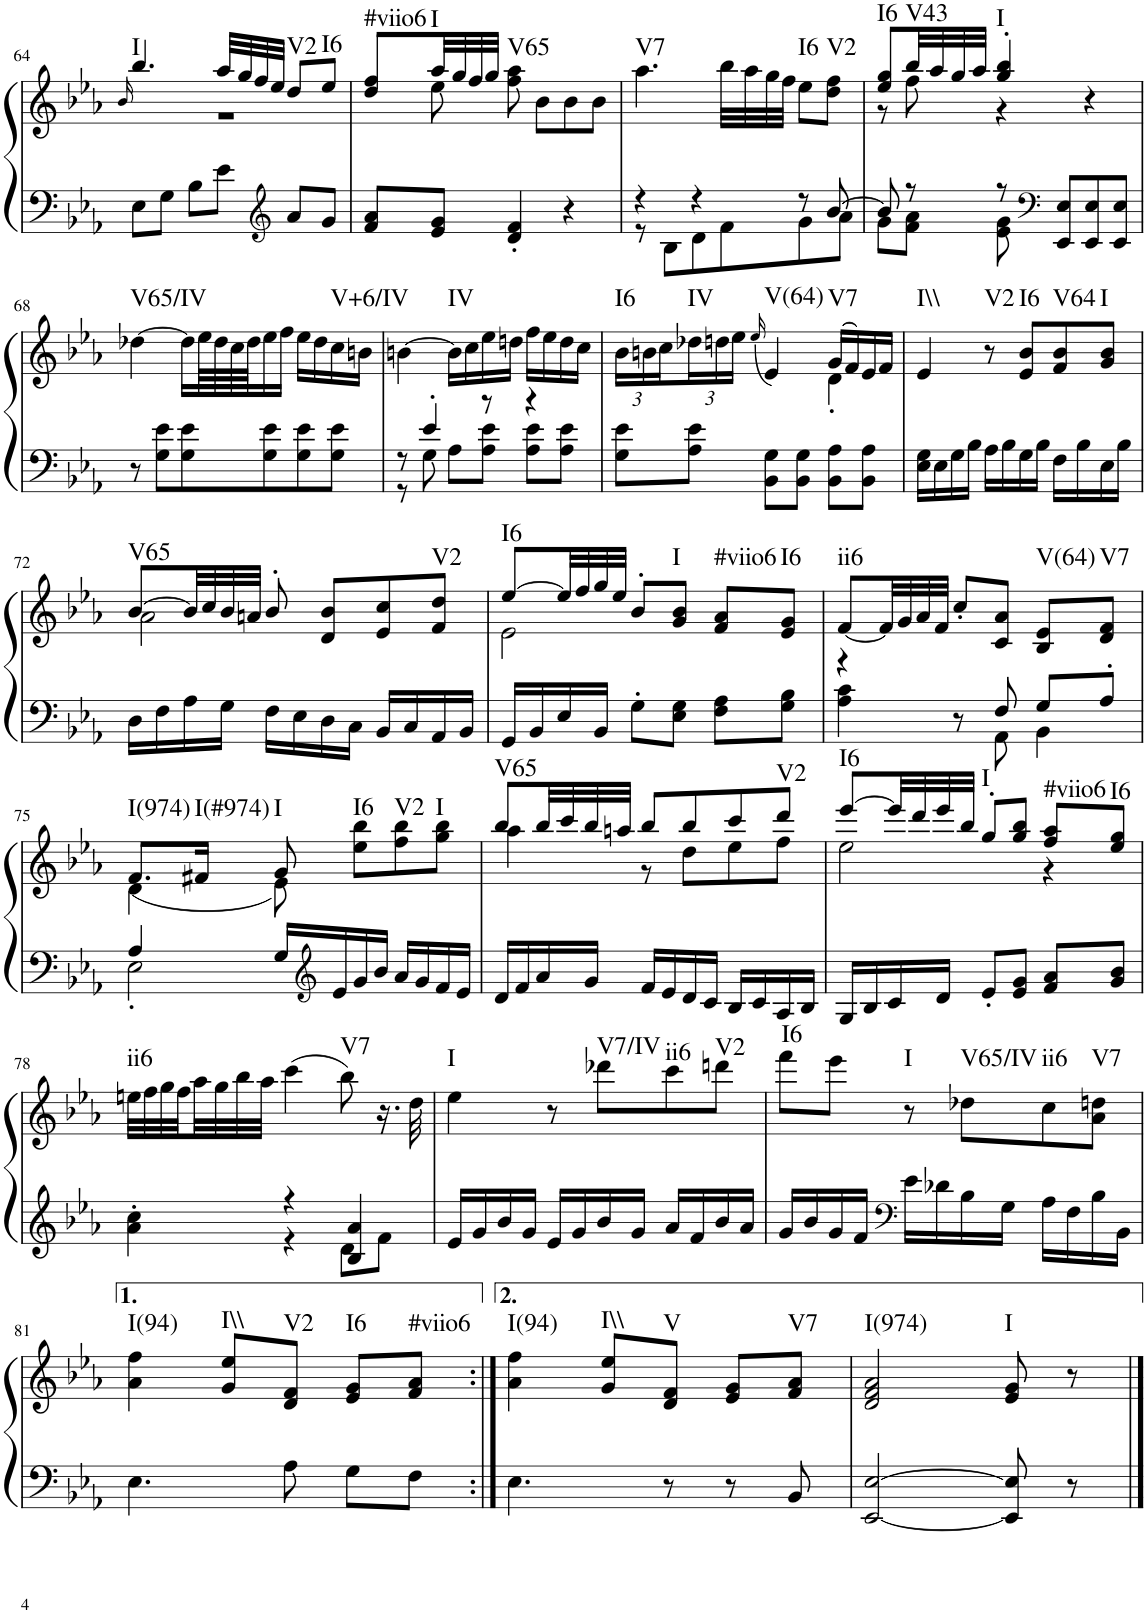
**kern	**kern	**harte
*part1	*part1	*part1
*staff2	*staff1	*
*I"Piano, Piano right	*	*
*I'Pno.	*	*
!!LO:PB:g=z
*clefG2	*clefG2	*
*k[b-e-a-]	*k[b-e-a-]	*
*M3/4	*M3/4	*
=64	=64	=64
.	16qb-/	.
*	*^	*
!	!	!	!LO:H:kt=I
8E-\L	4.bb-/	2.r	N
8G\J	.	.	.
8B-\L	.	.	.
8e-\J	32aa-/LLL	.	.
.	32gg/	.	.
.	32ff/	.	.
.	32ee-/JJJ	.	.
*clefG2	*	*	*
!	!	!	!LO:H:kt=V2
8a-/L	8dd/L	.	N
!	!	!	!LO:H:kt=I6
8g/J	8ee-/J	.	N
=65	=65	=65	=65
!	!	!	!LO:H:kt=#viio6
8f/ 8a-/L	8dd/ 8ff/L	8ryy	N
!	!	!	!LO:H:kt=I
8e-/ 8g/J	32aa-/LL	8ee-\	N
.	32gg/	.	.
.	32ff/	.	.
.	32gg/JJJ	.	.
!	!	!	!LO:H:kt=V65
4d/' 4f/'	8ff\ 8aa-\	2ryy	N
.	8b-\L	.	.
4r	8b-\	.	.
.	8b-\J	.	.
*	*v	*v	*
=66	=66	=66
*^	*	*
!	!	!	!LO:H:kt=V7
4r	8r	4.aa-\	N
.	8B-\L	.	.
4r	8d\	.	.
.	8f\	32bb-\LLL	.
.	.	32aa-\	.
.	.	32gg\	.
.	.	32ff\JJJ	.
!	!	!	!LO:H:kt=I6
8r	8g\	8ee-\L	N
!	!	!	!LO:H:kt=V2
[8b-/	8a-\J	8dd\ 8ff\J	N
=67	=67	=67	=67
*	*	*^	*
!	!	!	!	!LO:H:kt=I6
8b-/]	8g\L	8ee-/ 8gg/L	8r	N
!	!	!	!	!LO:H:kt=V43
8r	8f\ 8a-\J	32bb-/LL	8ff\	N
.	.	32aa-/	.	.
.	.	32gg/	.	.
.	.	32aa-/JJJ	.	.
!	!	!	!	!LO:H:kt=I
8r	8e-\ 8g\	4gg/' 4bb-/'	4r	N
*clefF4	*	*	*	*
8EE-/ 8E-/L	4.ryy	.	.	.
8EE-/ 8E-/	.	4r	4ryy	.
8EE-/ 8E-/J	.	.	.	.
*v	*v	*	*	*
*	*v	*v	*
!!LO:LB:g=z
=68	=68	=68
!	!	!LO:H:kt=V65/IV
8r	[4dd-X\	N
8G\ 8e-\L	.	.
8G\ 8e-\	16dd-\LL]	.
.	64ee-\LL	.
.	64dd-\	.
.	64cc\	.
.	64dd-\JJ	.
8G\ 8e-\	16ee-\	.
.	16ff\JJ	.
8G\ 8e-\	16ee-\LL	.
.	16dd-\	.
!	!	!LO:H:kt=V+6/IV
8G\ 8e-\J	16cc\	N
.	16bn\JJ	.
=69	=69	=69
*^	*	*
8r	8r	[4bn\	.
4e-'/	8G\	.	.
!	!	!	!LO:H:kt=IV
.	8A-\L	16b\LL]	N
.	.	16cc\	.
8r	8A-\ 8e-\J	16ee-\	.
.	.	16ddn\JJ	.
4r	8A-\ 8e-\L	16ff\LL	.
.	.	16ee-\	.
.	8A-\ 8e-\J	16dd\	.
.	.	16cc\JJ	.
*v	*v	*	*
=70	=70	=70
*	*Xbrackettup	*
*	*^	*
!	!	!	!LO:H:kt=I6
8G\ 8e-\L	24b-\LL	2ryy	N
.	24bn\	.	.
.	24cc\	.	.
!	!	!	!LO:H:kt=IV
8A-\ 8e-\J	24dd-X\	.	N
.	24ddn\	.	.
.	24ee-\JJ	.	.
.	(16qee-/	.	.
!	!	!	!LO:H:kt=V(64)
8BB-\ 8G\L	4e-/)	.	N
8BB-\ 8G\J	.	.	.
!	!	!	!LO:H:kt=V7
8BB-\ 8A-\L	(16g/LL	4d'\	N
.	16f/)	.	.
8BB-\ 8A-\J	16e-/	.	.
.	16f/JJ	.	.
*	*v	*v	*
=71	=71	=71
!	!	!LO:H:kt=I\\
16E-\ 16G\LL	4e-/	N
16E-\	.	.
16G\	.	.
16B-\JJ	.	.
!	!	!LO:H:kt=V2
16A-\LL	8r	N
16B-\	.	.
!	!	!LO:H:kt=I6
16G\	8e-/ 8b-/L	N
16B-\JJ	.	.
!	!	!LO:H:kt=V64
16F\LL	8f/ 8b-/	N
16B-\	.	.
!	!	!LO:H:kt=I
16E-\	8g/ 8b-/J	N
16B-\JJ	.	.
!!LO:LB:g=z
=72	=72	=72
*	*^	*
!	!	!	!LO:H:kt=V65
16D\LL	[8b-/L	2a-\	N
16F\	.	.	.
16A-\	32b-/LL]	.	.
.	32cc/	.	.
16G\JJ	32b-/	.	.
.	32an/JJJ	.	.
16F\LL	8b-'/	.	.
16E-\	.	.	.
16D\	8d/ 8b-/L	.	.
16C\JJ	.	.	.
16BB-/LL	8e-/ 8cc/	4ryy	.
16C/	.	.	.
!	!	!	!LO:H:kt=V2
16AA-/	8f/ 8dd/J	.	N
16BB-/JJ	.	.	.
=73	=73	=73	=73
!	!	!	!LO:H:kt=I6
16GG/LL	[8ee-/L	2e-\	N
16BB-/	.	.	.
16E-/	32ee-/LL]	.	.
.	32ff/	.	.
16BB-/JJ	32gg/	.	.
.	32ee-/JJJ	.	.
8G'\L	8b-'/L	.	.
!	!	!	!LO:H:kt=I
8E-\ 8G\J	8g/ 8b-/J	.	N
!	!	!	!LO:H:kt=#viio6
8F\ 8A-\L	8f/ 8a-/L	4ryy	N
!	!	!	!LO:H:kt=I6
8G\ 8B-\J	8e-/ 8g/J	.	N
*	*v	*v	*
=74	=74	=74
*^	*	*
!	!	!	!LO:H:kt=ii6
4r	4A-\ 4c\	[8f/L	N
.	.	32f/LL]	.
.	.	32g/	.
.	.	32a-/	.
.	.	32f/JJJ	.
8r	8ryy	8cc'/L	.
8F/	8AA-\	8c/ 8a-/J	.
!	!	!	!LO:H:kt=V(64)
8G/L	4BB-\	8B-/ 8e-/L	N
!	!	!	!LO:H:kt=V7
8A-'/J	.	8d/ 8f/J	N
!!LO:LB:g=z
=75	=75	=75	=75
*	*	*^	*
!	!	!	!	!LO:H:kt=I(974)
4A-/	2E-'\	8.f/L	(4d\	N
!	!	!	!	!LO:H:kt=I(#974)
.	.	16f#X/Jk	.	N
!	!	!	!	!LO:H:kt=I
16G/LL	.	8g/	8e-\)	N
*clefG2	*	*	*	*
16e-/	.	.	.	.
!	!	!	!	!LO:H:kt=I6
16g/	.	8ee-\ 8bb-\L	4.ryy	N
16b-/JJ	.	.	.	.
!	!	!	!	!LO:H:kt=V2
16a-/LL	4ryy	8ff\ 8bb-\	.	N
16g/	.	.	.	.
!	!	!	!	!LO:H:kt=I
16f/	.	8gg\ 8bb-\J	.	N
16e-/JJ	.	.	.	.
*v	*v	*	*	*
=76	=76	=76	=76
!	!	!	!LO:H:kt=V65
16d/LL	8bb-/L	4aa-\	N
16f/	.	.	.
16a-/	32bb-/LL	.	.
.	32ccc/	.	.
16g/JJ	32bb-/	.	.
.	32aan/JJJ	.	.
16f/LL	8bb-/L	8r	.
16e-/	.	.	.
16d/	8bb-/	8dd\L	.
16c/JJ	.	.	.
16B-/LL	8ccc/	8ee-\	.
16c/	.	.	.
!	!	!	!LO:H:kt=V2
16A-/	8ddd/J	8ff\J	N
16B-/JJ	.	.	.
=77	=77	=77	=77
!	!	!	!LO:H:kt=I6
16G/LL	[8eee-/L	2ee-\	N
16B-/	.	.	.
16c/	32eee-/LL]	.	.
.	32ddd/	.	.
16d/JJ	32eee-/	.	.
.	32bb-/JJJ	.	.
!	!	!	!LO:H:kt=I
8e-'/L	8gg'/L	.	N
8e-/ 8g/J	8gg/ 8bb-/J	.	.
!	!	!	!LO:H:kt=#viio6
8f/ 8a-/L	8ff/ 8aa-/L	4r	N
!	!	!	!LO:H:kt=I6
8g/ 8b-/J	8ee-/ 8gg/J	.	N
*	*v	*v	*
!!LO:LB:g=z
=78	=78	=78
*^	*	*
!	!	!	!LO:H:kt=ii6
4a-\' 4cc\'	4ryy	32een\LLL	N
.	.	32ff\	.
.	.	32gg\	.
.	.	32ff\	.
.	.	32aa-\	.
.	.	32gg\	.
.	.	32bb-\	.
.	.	32aa-\JJJ	.
4r	4r	(4ccc\	.
!	!	!	!LO:H:kt=V7
4B-/ 4a-/	8d\L	8bb-\)	N
.	8f\J	16.r	.
.	.	32dd\	.
*v	*v	*	*
=79	=79	=79
!	!	!LO:H:kt=I
16e-/LL	4ee-\	N
16g/	.	.
16b-/	.	.
16g/JJ	.	.
16e-/LL	8r	.
16g/	.	.
!	!	!LO:H:kt=V7/IV
16b-/	8ddd-X\L	N
16g/JJ	.	.
!	!	!LO:H:kt=ii6
16a-/LL	8ccc\	N
16f/	.	.
!	!	!LO:H:kt=V2
16b-/	8dddn\J	N
16a-/JJ	.	.
=80	=80	=80
!	!	!LO:H:kt=I6
16g/LL	8fff\L	N
16b-/	.	.
16g/	8eee-\J	.
16f/JJ	.	.
*clefF4	*	*
!	!	!LO:H:kt=I
16e-\LL	8r	N
16d-X\	.	.
!	!	!LO:H:kt=V65/IV
16B-\	8dd-X\L	N
16G\JJ	.	.
!	!	!LO:H:kt=ii6
16A-\LL	8cc\	N
16F\	.	.
!	!	!LO:H:kt=V7
16B-\	8a-\ 8ddn\J	N
16BB-\JJ	.	.
!!LO:LB:g=z
=81	=81	=81
!	!	!LO:H:kt=I(94)
4.E-\	4a-\ 4ff\	N
!	!	!LO:H:kt=I\\
.	8g/ 8ee-/L	N
!	!	!LO:H:kt=V2
8A-\	8d/ 8f/J	N
!	!	!LO:H:kt=I6
8G\L	8e-/ 8g/L	N
!	!	!LO:H:kt=#viio6
8F\J	8f/ 8a-/J	N
=82:|!	=82:|!	=82:|!
!	!	!LO:H:kt=I(94)
4.E-\	4a-\ 4ff\	N
!	!	!LO:H:kt=I\\
.	8g/ 8ee-/L	N
!	!	!LO:H:kt=V
8r	8d/ 8f/J	N
8r	8e-/ 8g/L	.
!	!	!LO:H:kt=V7
8BB-/	8f/ 8a-/J	N
=83	=83	=83
!	!	!LO:H:kt=I(974)
[2EE-/ [2E-/	2d/ 2f/ 2a-/	N
!	!	!LO:H:kt=I
8EE-/] 8E-/]	8e-/ 8g/	N
8r	8r	.
==	==	==
*-	*-	*-
